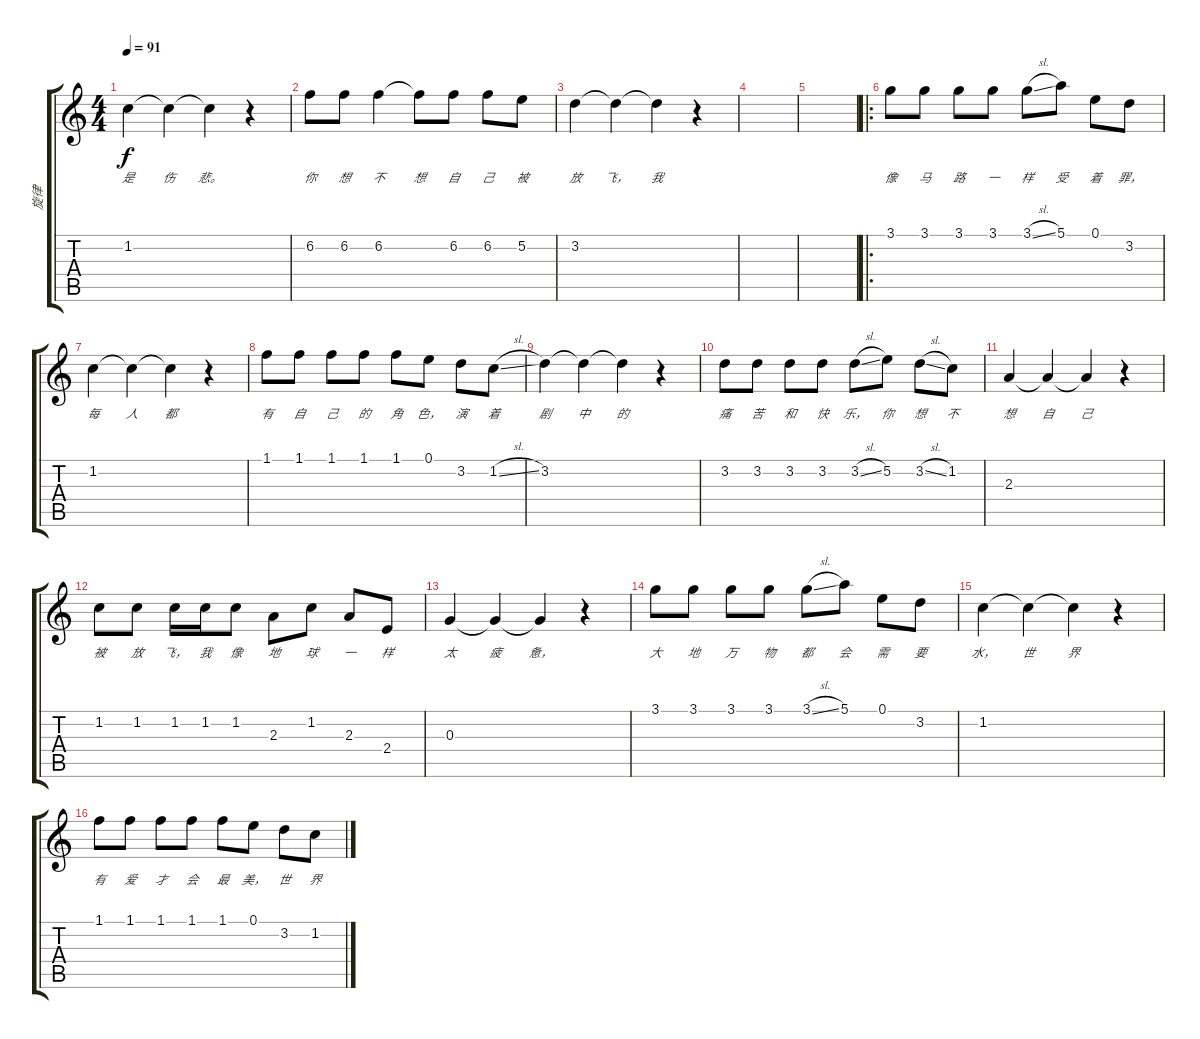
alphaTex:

\track ("旋律" "旋律") {instrument electricguitarclean}
\staff {score tabs}
\tuning (E4 B3 G3 D3 A2 E2) {hide}
\ts (4 4)
\tempo 91
\clef g2
\ks c
1.2.4{lyrics (0 "是") lyrics (1 "") lyrics (2 "") lyrics (3 "") lyrics (4 "") dy f} 1.2{t}.4{lyrics (0 "伤") lyrics (1 "") lyrics (2 "") lyrics (3 "") lyrics (4 "")} 1.2{t}.4{lyrics (0 "悲。") lyrics (1 "") lyrics (2 "") lyrics (3 "") lyrics (4 "")} r.4 |
6.2.8{lyrics (0 "你") lyrics (1 "") lyrics (2 "") lyrics (3 "") lyrics (4 "")} 6.2.8{lyrics (0 "想") lyrics (1 "") lyrics (2 "") lyrics (3 "") lyrics (4 "")} 6.2.4{lyrics (0 "不") lyrics (1 "") lyrics (2 "") lyrics (3 "") lyrics (4 "")} 6.2{t}.8{lyrics (0 "想") lyrics (1 "") lyrics (2 "") lyrics (3 "") lyrics (4 "")} 6.2.8{lyrics (0 "自") lyrics (1 "") lyrics (2 "") lyrics (3 "") lyrics (4 "")} 6.2.8{lyrics (0 "己") lyrics (1 "") lyrics (2 "") lyrics (3 "") lyrics (4 "")} 5.2.8{lyrics (0 "被") lyrics (1 "") lyrics (2 "") lyrics (3 "") lyrics (4 "")} |
3.2.4{lyrics (0 "放") lyrics (1 "") lyrics (2 "") lyrics (3 "") lyrics (4 "")} 3.2{t}.4{lyrics (0 "飞，") lyrics (1 "") lyrics (2 "") lyrics (3 "") lyrics (4 "")} 3.2{t}.4{lyrics (0 "我") lyrics (1 "") lyrics (2 "") lyrics (3 "") lyrics (4 "")} r.4 |
|
|
\ro
3.1.8{lyrics (0 "像") lyrics (1 "") lyrics (2 "") lyrics (3 "") lyrics (4 "")} 3.1.8{lyrics (0 "马") lyrics (1 "") lyrics (2 "") lyrics (3 "") lyrics (4 "")} 3.1.8{lyrics (0 "路") lyrics (1 "") lyrics (2 "") lyrics (3 "") lyrics (4 "")} 3.1.8{lyrics (0 "一") lyrics (1 "") lyrics (2 "") lyrics (3 "") lyrics (4 "")} 3.1{sl}.8{lyrics (0 "样") lyrics (1 "") lyrics (2 "") lyrics (3 "") lyrics (4 "")} 5.1.8{lyrics (0 "受") lyrics (1 "") lyrics (2 "") lyrics (3 "") lyrics (4 "")} 0.1.8{lyrics (0 "着") lyrics (1 "") lyrics (2 "") lyrics (3 "") lyrics (4 "")} 3.2.8{lyrics (0 "罪，") lyrics (1 "") lyrics (2 "") lyrics (3 "") lyrics (4 "")} |
1.2.4{lyrics (0 "每") lyrics (1 "") lyrics (2 "") lyrics (3 "") lyrics (4 "")} 1.2{t}.4{lyrics (0 "人") lyrics (1 "") lyrics (2 "") lyrics (3 "") lyrics (4 "")} 1.2{t}.4{lyrics (0 "都") lyrics (1 "") lyrics (2 "") lyrics (3 "") lyrics (4 "")} r.4 |
1.1.8{lyrics (0 "有") lyrics (1 "") lyrics (2 "") lyrics (3 "") lyrics (4 "")} 1.1.8{lyrics (0 "自") lyrics (1 "") lyrics (2 "") lyrics (3 "") lyrics (4 "")} 1.1.8{lyrics (0 "己") lyrics (1 "") lyrics (2 "") lyrics (3 "") lyrics (4 "")} 1.1.8{lyrics (0 "的") lyrics (1 "") lyrics (2 "") lyrics (3 "") lyrics (4 "")} 1.1.8{lyrics (0 "角") lyrics (1 "") lyrics (2 "") lyrics (3 "") lyrics (4 "")} 0.1.8{lyrics (0 "色，") lyrics (1 "") lyrics (2 "") lyrics (3 "") lyrics (4 "")} 3.2.8{lyrics (0 "演") lyrics (1 "") lyrics (2 "") lyrics (3 "") lyrics (4 "")} 1.2{sl}.8{lyrics (0 "着") lyrics (1 "") lyrics (2 "") lyrics (3 "") lyrics (4 "")} |
3.2.4{lyrics (0 "剧") lyrics (1 "") lyrics (2 "") lyrics (3 "") lyrics (4 "")} 3.2{t}.4{lyrics (0 "中") lyrics (1 "") lyrics (2 "") lyrics (3 "") lyrics (4 "")} 3.2{t}.4{lyrics (0 "的") lyrics (1 "") lyrics (2 "") lyrics (3 "") lyrics (4 "")} r.4 |
3.2.8{lyrics (0 "痛") lyrics (1 "") lyrics (2 "") lyrics (3 "") lyrics (4 "")} 3.2.8{lyrics (0 "苦") lyrics (1 "") lyrics (2 "") lyrics (3 "") lyrics (4 "")} 3.2.8{lyrics (0 "和") lyrics (1 "") lyrics (2 "") lyrics (3 "") lyrics (4 "")} 3.2.8{lyrics (0 "快") lyrics (1 "") lyrics (2 "") lyrics (3 "") lyrics (4 "")} 3.2{sl}.8{lyrics (0 "乐，") lyrics (1 "") lyrics (2 "") lyrics (3 "") lyrics (4 "")} 5.2.8{lyrics (0 "你") lyrics (1 "") lyrics (2 "") lyrics (3 "") lyrics (4 "")} 3.2{sl}.8{lyrics (0 "想") lyrics (1 "") lyrics (2 "") lyrics (3 "") lyrics (4 "")} 1.2.8{lyrics (0 "不") lyrics (1 "") lyrics (2 "") lyrics (3 "") lyrics (4 "")} |
2.3.4{lyrics (0 "想") lyrics (1 "") lyrics (2 "") lyrics (3 "") lyrics (4 "")} 2.3{t}.4{lyrics (0 "自") lyrics (1 "") lyrics (2 "") lyrics (3 "") lyrics (4 "")} 2.3{t}.4{lyrics (0 "己") lyrics (1 "") lyrics (2 "") lyrics (3 "") lyrics (4 "")} r.4 |
1.2.8{lyrics (0 "被") lyrics (1 "") lyrics (2 "") lyrics (3 "") lyrics (4 "")} 1.2.8{lyrics (0 "放") lyrics (1 "") lyrics (2 "") lyrics (3 "") lyrics (4 "")} 1.2.16{lyrics (0 "飞，") lyrics (1 "") lyrics (2 "") lyrics (3 "") lyrics (4 "")} 1.2.16{lyrics (0 "我") lyrics (1 "") lyrics (2 "") lyrics (3 "") lyrics (4 "")} 1.2.8{lyrics (0 "像") lyrics (1 "") lyrics (2 "") lyrics (3 "") lyrics (4 "")} 2.3.8{lyrics (0 "地") lyrics (1 "") lyrics (2 "") lyrics (3 "") lyrics (4 "")} 1.2.8{lyrics (0 "球") lyrics (1 "") lyrics (2 "") lyrics (3 "") lyrics (4 "")} 2.3.8{lyrics (0 "一") lyrics (1 "") lyrics (2 "") lyrics (3 "") lyrics (4 "")} 2.4.8{lyrics (0 "样") lyrics (1 "") lyrics (2 "") lyrics (3 "") lyrics (4 "")} |
0.3.4{lyrics (0 "太") lyrics (1 "") lyrics (2 "") lyrics (3 "") lyrics (4 "")} 0.3{t}.4{lyrics (0 "疲") lyrics (1 "") lyrics (2 "") lyrics (3 "") lyrics (4 "")} 0.3{t}.4{lyrics (0 "惫，") lyrics (1 "") lyrics (2 "") lyrics (3 "") lyrics (4 "")} r.4 |
3.1.8{lyrics (0 "大") lyrics (1 "") lyrics (2 "") lyrics (3 "") lyrics (4 "")} 3.1.8{lyrics (0 "地") lyrics (1 "") lyrics (2 "") lyrics (3 "") lyrics (4 "")} 3.1.8{lyrics (0 "万") lyrics (1 "") lyrics (2 "") lyrics (3 "") lyrics (4 "")} 3.1.8{lyrics (0 "物") lyrics (1 "") lyrics (2 "") lyrics (3 "") lyrics (4 "")} 3.1{sl}.8{lyrics (0 "都") lyrics (1 "") lyrics (2 "") lyrics (3 "") lyrics (4 "")} 5.1.8{lyrics (0 "会") lyrics (1 "") lyrics (2 "") lyrics (3 "") lyrics (4 "")} 0.1.8{lyrics (0 "需") lyrics (1 "") lyrics (2 "") lyrics (3 "") lyrics (4 "")} 3.2.8{lyrics (0 "要") lyrics (1 "") lyrics (2 "") lyrics (3 "") lyrics (4 "")} |
1.2.4{lyrics (0 "水，") lyrics (1 "") lyrics (2 "") lyrics (3 "") lyrics (4 "")} 1.2{t}.4{lyrics (0 "世") lyrics (1 "") lyrics (2 "") lyrics (3 "") lyrics (4 "")} 1.2{t}.4{lyrics (0 "界") lyrics (1 "") lyrics (2 "") lyrics (3 "") lyrics (4 "")} r.4 |
1.1.8{lyrics (0 "有") lyrics (1 "") lyrics (2 "") lyrics (3 "") lyrics (4 "")} 1.1.8{lyrics (0 "爱") lyrics (1 "") lyrics (2 "") lyrics (3 "") lyrics (4 "")} 1.1.8{lyrics (0 "才") lyrics (1 "") lyrics (2 "") lyrics (3 "") lyrics (4 "")} 1.1.8{lyrics (0 "会") lyrics (1 "") lyrics (2 "") lyrics (3 "") lyrics (4 "")} 1.1.8{lyrics (0 "最") lyrics (1 "") lyrics (2 "") lyrics (3 "") lyrics (4 "")} 0.1.8{lyrics (0 "美，") lyrics (1 "") lyrics (2 "") lyrics (3 "") lyrics (4 "")} 3.2.8{lyrics (0 "世") lyrics (1 "") lyrics (2 "") lyrics (3 "") lyrics (4 "")} 1.2{sl}.8{lyrics (0 "界") lyrics (1 "") lyrics (2 "") lyrics (3 "") lyrics (4 "")}
